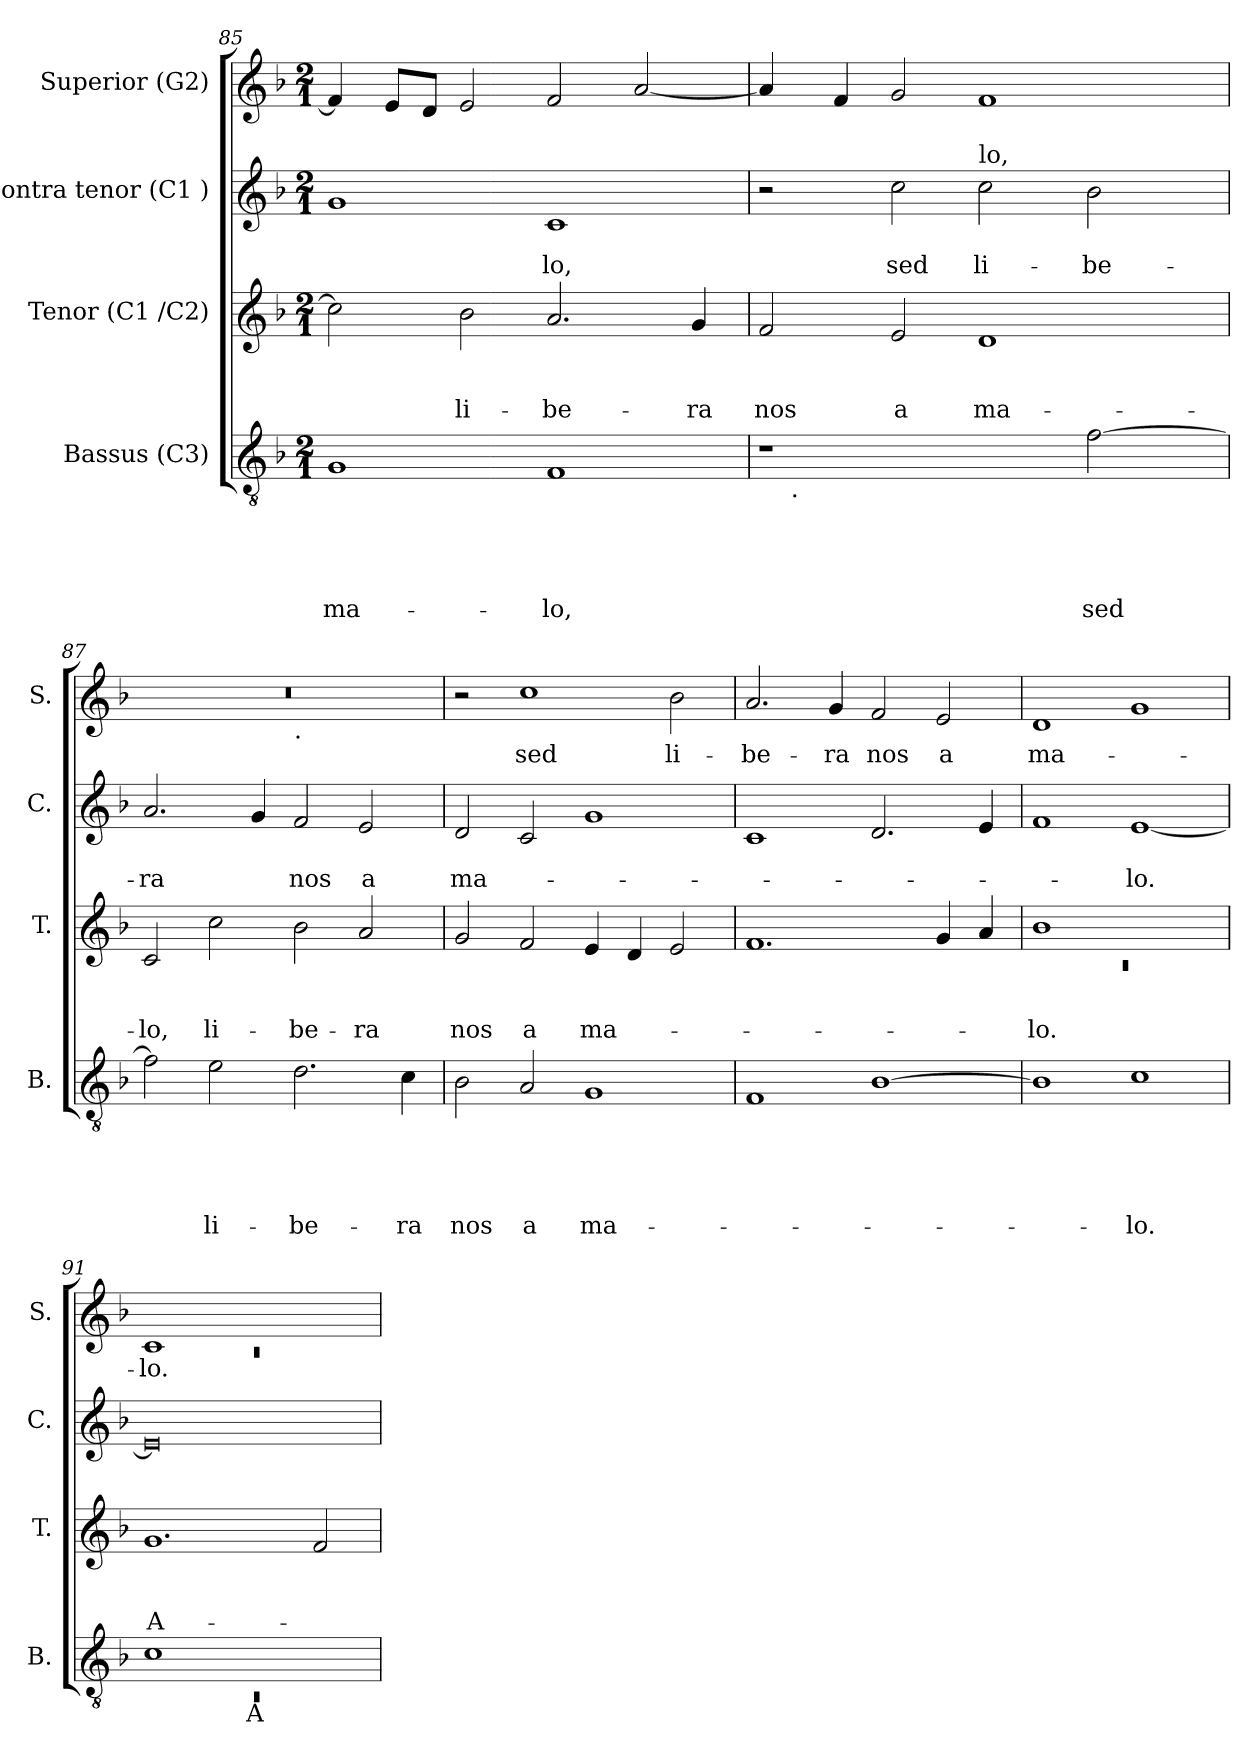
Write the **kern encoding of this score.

**kern	**text	**text	**text	**text	**text	**kern	**text	**text	**text	**kern	**text	**text	**kern	**text
*part4	*part4	*part4	*part4	*part4	*part4	*part3	*part3	*part3	*part3	*part2	*part2	*part2	*part1	*part1
*staff4	*staff4	*staff4	*staff4	*staff4	*staff4	*staff3	*staff3	*staff3	*staff3	*staff2	*staff2	*staff2	*staff1	*staff1
*I"Bassus (C3)	*	*	*	*	*	*I"Tenor (C1 /C2)	*	*	*	*I"Contra tenor (C1 )	*	*	*I"Superior (G2)	*
*I'B.	*	*	*	*	*	*I'T.	*	*	*	*I'C.	*	*	*I'S.	*
*clefGv2	*	*	*	*	*	*clefG2	*	*	*	*clefG2	*	*	*clefG2	*
*k[b-]	*	*	*	*	*	*k[b-]	*	*	*	*k[b-]	*	*	*k[b-]	*
*F:	*	*	*	*	*	*F:	*	*	*	*F:	*	*	*F:	*
*M2/1	*	*	*	*	*	*M2/1	*	*	*	*M2/1	*	*	*M2/1	*
=85	=85	=85	=85	=85	=85	=85	=85	=85	=85	=85	=85	=85	=85	=85
!	!	!	!	!	!LO:LY:b	!	!	!	!	!	!	!	!	!
1G	.	.	.	.	ma-	2cc\]	.	.	.	1g	.	.	4f/]	.
.	.	.	.	.	.	.	.	.	.	.	.	.	8e/L	.
.	.	.	.	.	.	.	.	.	.	.	.	.	8d/J	.
!	!	!	!	!	!	!	!	!	!LO:LY:b	!	!	!	!	!
.	.	.	.	.	.	2b-\	.	.	li-	.	.	.	2e/	.
!	!	!	!	!	!LO:LY:b	!	!	!	!LO:LY:b	!	!	!LO:LY:b	!	!
1F	.	.	.	.	-lo,	2.a/	.	.	-be-	1c	.	-lo,	2f/	.
.	.	.	.	.	.	.	.	.	.	.	.	.	[<2a/	.
!	!	!	!	!	!	!	!	!	!LO:LY:b	!	!	!	!	!
.	.	.	.	.	.	4g/	.	.	-ra	.	.	.	.	.
=86	=86	=86	=86	=86	=86	=86	=86	=86	=86	=86	=86	=86	=86	=86
!	!	!	!	!	!	!	!	!	!LO:LY:b	!	!	!	!	!
*^	*	*	*	*	*	*	*	*	*	*	*	*	*	*
1r	16.ryy	.	.	.	.	.	2f/	.	.	nos	2r	.	.	4a/]	.
!	!LO:TX:b:t=.	!	!	!	!	!	!	!	!	!	!	!	!	!	!
.	1ryy	.	.	.	.	.	.	.	.	.	.	.	.	.	.
.	.	.	.	.	.	.	.	.	.	.	.	.	.	4f/	.
!	!	!	!	!	!	!	!	!	!	!LO:LY:b	!	!	!LO:LY:b	!	!
.	.	.	.	.	.	.	2e/	.	.	a	2cc\	.	sed	2g/	.
!	!	!	!	!	!	!	!	!	!	!	!LO:TX:a:t=lo,	!	!	!	!
!	!	!	!	!	!	!	!	!	!	!LO:LY:b	!	!	!LO:LY:b	!	!
2ryy	.	.	.	.	.	.	1d	.	.	ma-	2cc\	.	li-	1f	.
.	2ryy	.	.	.	.	.	.	.	.	.	.	.	.	.	.
!	!	!	!	!	!	!LO:LY:b	!	!	!	!	!	!	!LO:LY:b	!	!
[>2f\	.	.	.	.	.	sed	.	.	.	.	2b-\	.	-be-	.	.
.	4ryy	.	.	.	.	.	.	.	.	.	.	.	.	.	.
.	8ryy	.	.	.	.	.	.	.	.	.	.	.	.	.	.
.	32ryy	.	.	.	.	.	.	.	.	.	.	.	.	.	.
=87	=87	=87	=87	=87	=87	=87	=87	=87	=87	=87	=87	=87	=87	=87	=87
!	!	!	!	!	!	!	!	!	!	!LO:LY:b	!	!	!LO:LY:b	!	!
*v	*v	*	*	*	*	*	*	*	*	*	*	*	*	*^	*
2f\]	.	.	.	.	.	2c/	.	.	-lo,	2.a/	.	-ra	0r	1ryy	.
!	!	!	!	!	!LO:LY:b	!	!	!	!LO:LY:b	!	!	!	!	!	!
2e\	.	.	.	.	li-	2cc\	.	.	li-	.	.	.	.	.	.
.	.	.	.	.	.	.	.	.	.	4g/	.	.	.	.	.
!	!	!	!	!	!	!	!	!	!	!	!	!	!	!LO:TX:b:t=.	!
!	!	!	!	!	!LO:LY:b	!	!	!	!LO:LY:b	!	!	!LO:LY:b	!	!	!
2.d\	.	.	.	.	-be-	2b-\	.	.	-be-	2f/	.	nos	.	1ryy	.
!	!	!	!	!	!	!	!	!	!LO:LY:b	!	!	!LO:LY:b	!	!	!
.	.	.	.	.	.	2a/	.	.	-ra	2e/	.	a	.	.	.
!	!	!	!	!	!LO:LY:b	!	!	!	!	!	!	!	!	!	!
4c\	.	.	.	.	-ra	.	.	.	.	.	.	.	.	.	.
!!LO:LB:g=z
=88	=88	=88	=88	=88	=88	=88	=88	=88	=88	=88	=88	=88	=88	=88	=88
!	!	!	!	!	!LO:LY:b	!	!	!	!LO:LY:b	!	!	!LO:LY:b	!	!	!
*	*	*	*	*	*	*	*	*	*	*	*	*	*v	*v	*
2B-\	.	.	.	.	nos	2g/	.	.	nos	2d/	.	ma-	2r	.
!	!	!	!	!	!LO:LY:b	!	!	!	!LO:LY:b	!	!	!	!	!LO:LY:b
2A/	.	.	.	.	a	2f/	.	.	a	2c/	.	.	1cc	-sed
!	!	!	!	!	!LO:LY:b	!	!	!	!LO:LY:b	!	!	!	!	!
1G	.	.	.	.	ma-	4e/	.	.	ma-	1g	.	.	.	.
.	.	.	.	.	.	4d/	.	.	.	.	.	.	.	.
!	!	!	!	!	!	!	!	!	!	!	!	!	!	!LO:LY:b
.	.	.	.	.	.	2e/	.	.	.	.	.	.	2b-\	li-
=89	=89	=89	=89	=89	=89	=89	=89	=89	=89	=89	=89	=89	=89	=89
!	!	!	!	!	!	!	!	!	!	!	!	!	!	!LO:LY:b
1F	.	.	.	.	.	1.f	.	.	.	1c	.	.	2.a/	-be-
!	!	!	!	!	!	!	!	!	!	!	!	!	!	!LO:LY:b
.	.	.	.	.	.	.	.	.	.	.	.	.	4g/	-ra
!	!	!	!	!	!	!	!	!	!	!	!	!	!	!LO:LY:b
[>1B-	.	.	.	.	.	.	.	.	.	2.d/	.	.	2f/	nos
!	!	!	!	!	!	!	!	!	!	!	!	!	!	!LO:LY:b
.	.	.	.	.	.	4g/	.	.	.	.	.	.	2e/	a
.	.	.	.	.	.	4a/	.	.	.	4e/	.	.	.	.
=90	=90	=90	=90	=90	=90	=90	=90	=90	=90	=90	=90	=90	=90	=90
*	*	*	*	*	*	*^	*	*	*	*	*	*	*	*
!	!	!	!	!	!	!	!LO:N:vis=1	!	!	!LO:LY:b	!	!	!	!	!LO:LY:b
1B-]	.	.	.	.	.	1b-	0rc	.	.	-lo.	1f	.	.	1d	ma-
!	!	!	!	!	!LO:LY:b	!	!	!	!	!	!	!	!LO:LY:b	!	!
1c	.	.	.	.	-lo.	1ryy	.	.	.	.	[<1e	.	-lo.	1g	.
*	*	*	*	*	*	*v	*v	*	*	*	*	*	*	*	*
=91	=91	=91	=91	=91	=91	=91	=91	=91	=91	=91	=91	=91	=91	=91
*^	*	*	*	*	*	*	*	*	*	*	*	*	*^	*
!	!LO:N:vis=1	!	!	!	!	!	!	!	!	!LO:LY:b	!	!	!	!	!LO:N:vis=1	!LO:LY:b
*	*^	*	*	*	*	*	*	*	*	*	*	*	*	*	*	*
0ryy	0rC	1c	.	.	.	.	.	1.g	.	.	A-	0e]	.	.	1c	0rc	-lo.
!	!	!LO:TX:b:t=A	!	!	!	!	!	!	!	!	!	!	!	!	!	!	!
.	.	1ryy	.	.	.	.	.	.	.	.	.	.	.	.	1ryy	.	.
.	.	.	.	.	.	.	.	2f/	.	.	.	.	.	.	.	.	.
*v	*v	*v	*	*	*	*	*	*	*	*	*	*	*	*	*v	*v	*
=	=	=	=	=	=	=	=	=	=	=	=	=	=	=
*-	*-	*-	*-	*-	*-	*-	*-	*-	*-	*-	*-	*-	*-	*-
